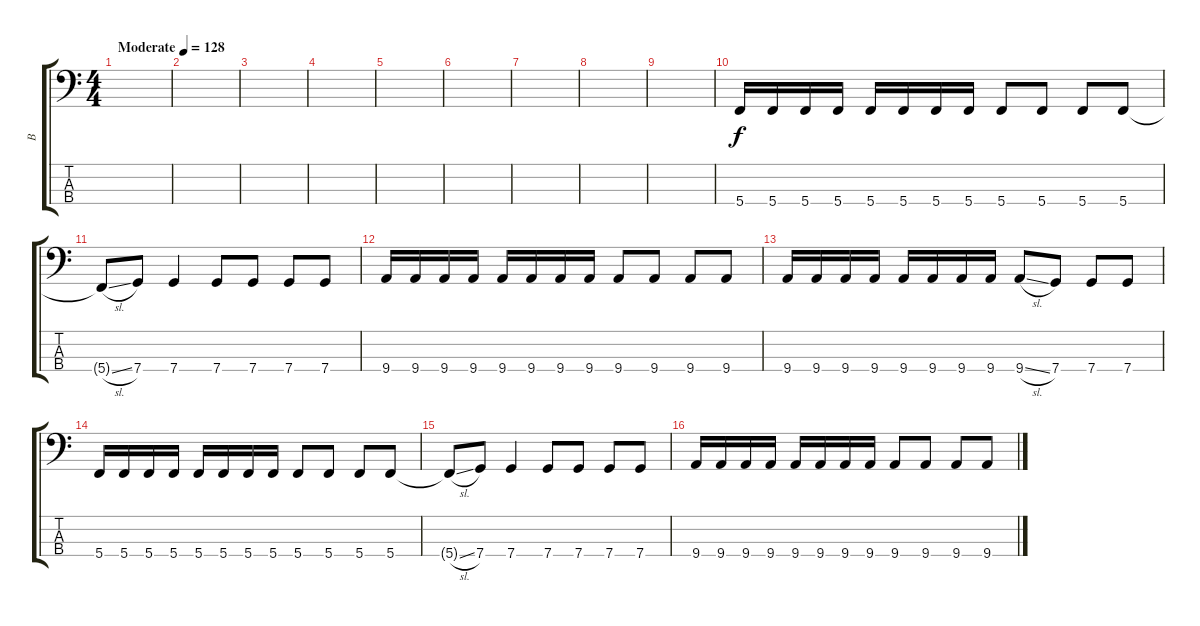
\track ("B" "B") {instrument electricbassfinger}
\staff {score tabs}
\tuning (F2 C2 G1 C1) {hide}
\ts (4 4)
\tempo (128 "Moderate")
\clef f4
\ks c
|
|
|
|
|
|
|
|
|
5.4.16 5.4.16 5.4.16 5.4.16 5.4.16 5.4.16 5.4.16 5.4.16 5.4.8 5.4.8 5.4.8 5.4.8 |
5.4{sl t}.8 7.4.8 7.4.4 7.4.8 7.4.8 7.4.8 7.4.8 |
9.4.16 9.4.16 9.4.16 9.4.16 9.4.16 9.4.16 9.4.16 9.4.16 9.4.8 9.4.8 9.4.8 9.4.8 |
9.4.16 9.4.16 9.4.16 9.4.16 9.4.16 9.4.16 9.4.16 9.4.16 9.4{sl}.8 7.4.8 7.4.8 7.4.8 |
5.4.16 5.4.16 5.4.16 5.4.16 5.4.16 5.4.16 5.4.16 5.4.16 5.4.8 5.4.8 5.4.8 5.4.8 |
5.4{sl t}.8 7.4.8 7.4.4 7.4.8 7.4.8 7.4.8 7.4.8 |
9.4.16 9.4.16 9.4.16 9.4.16 9.4.16 9.4.16 9.4.16 9.4.16 9.4.8 9.4.8 9.4.8 9.4.8
